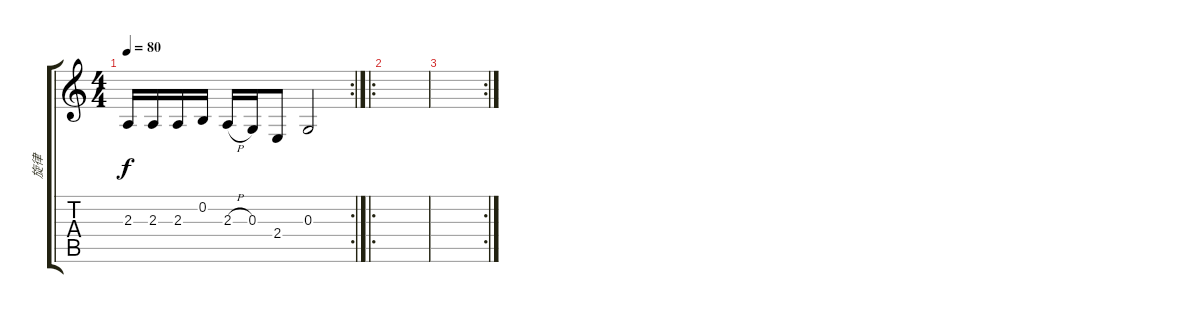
\track ("旋律" "旋律") {instrument acousticgrandpiano}
\staff {score tabs}
\tuning (E4 B3 G3 D3 A2 E2) {hide}
\rc 2
\ts (4 4)
\tempo 80
\clef g2
\ks c
2.3.16{dy f} 2.3.16 2.3.16 0.2.16 2.3{h}.16 0.3.16 2.4.8 0.3.2 |
\ro
|
\rc 2
